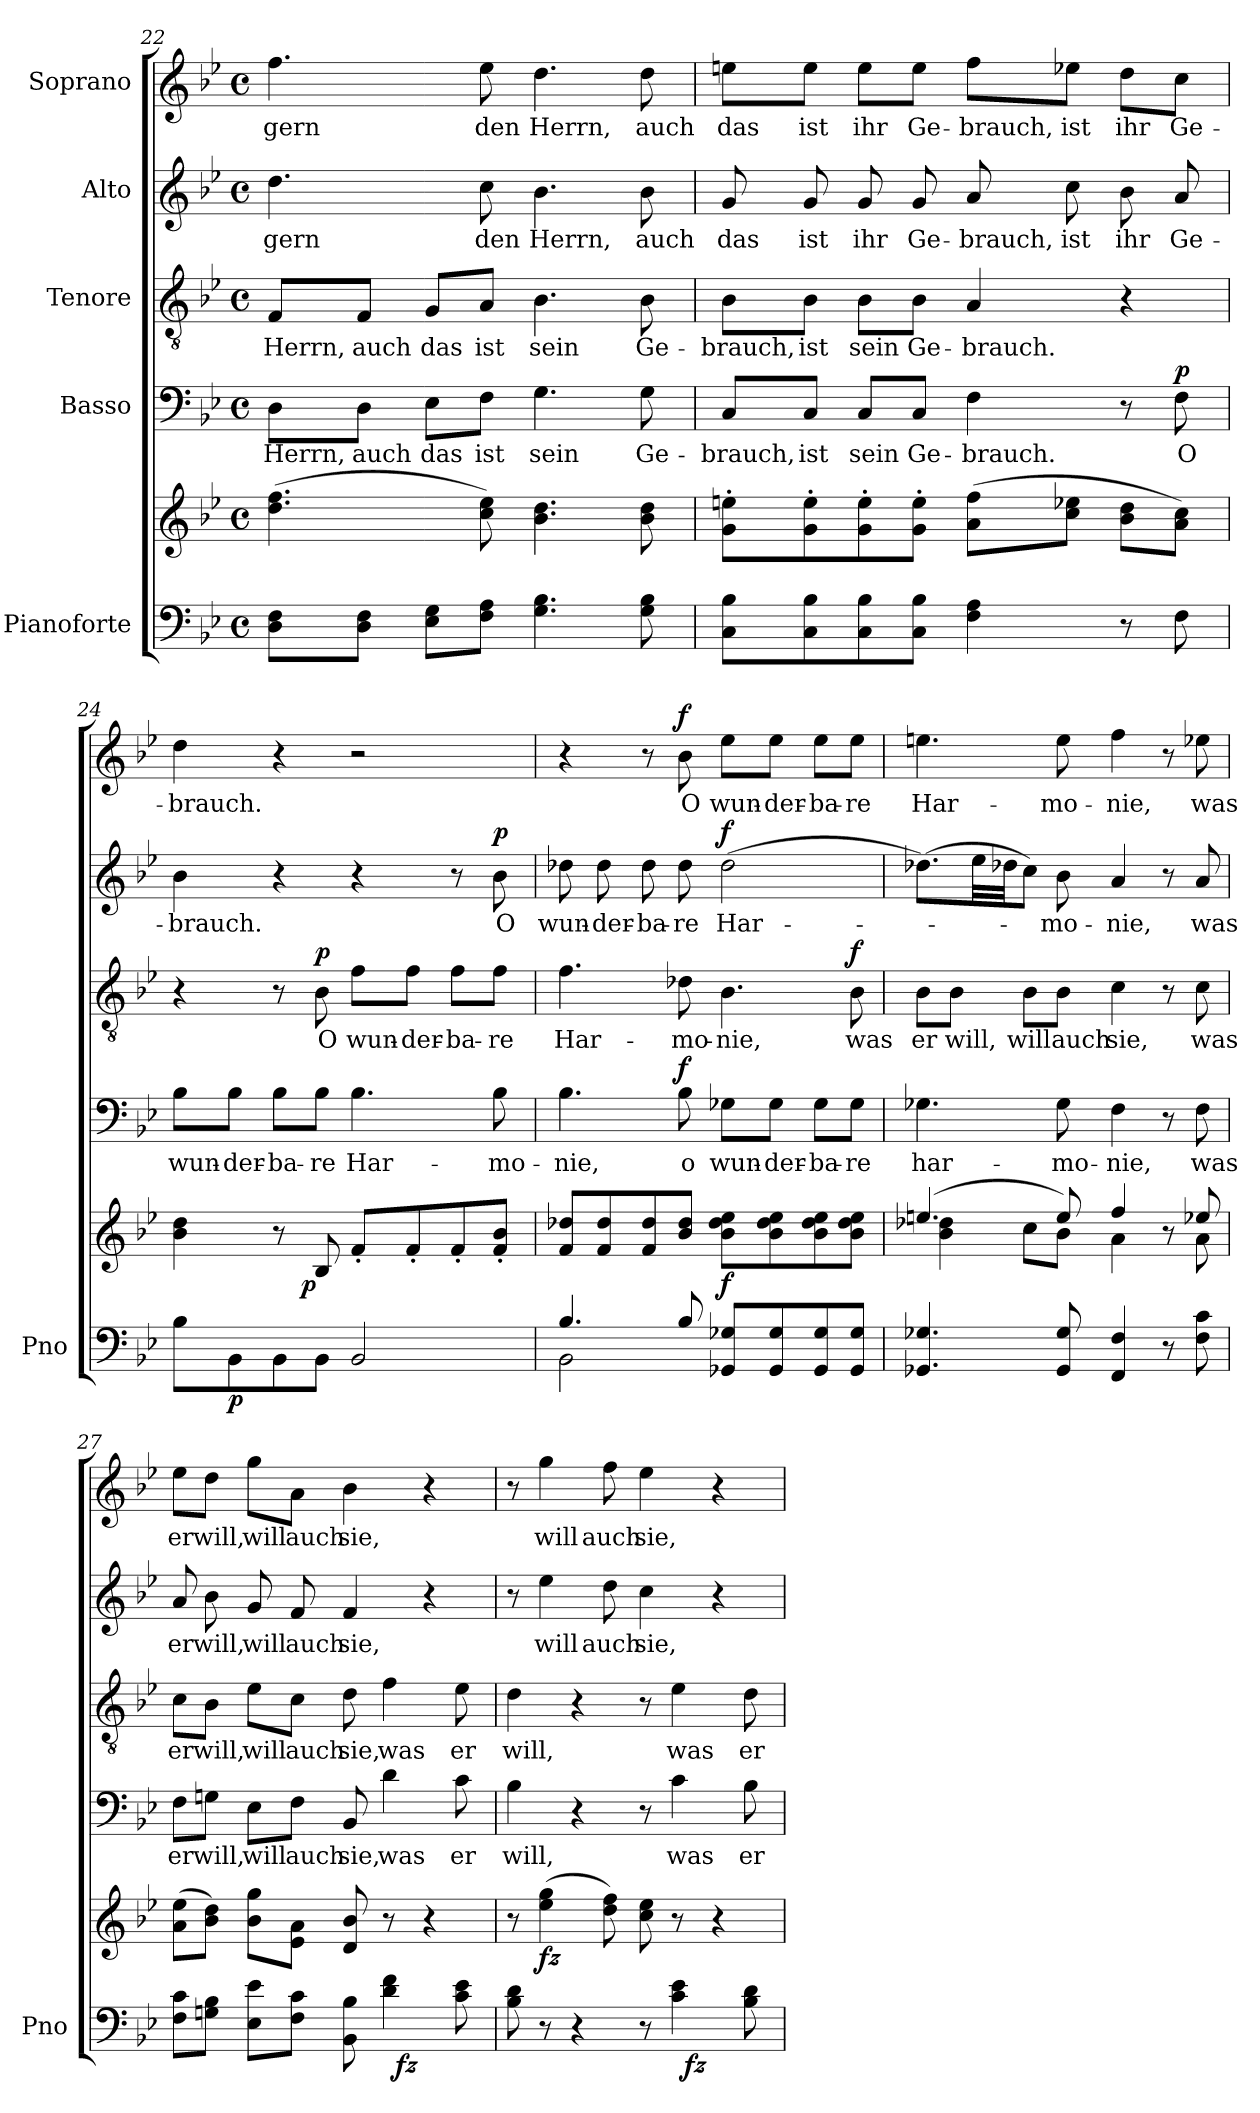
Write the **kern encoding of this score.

**kern	**kern	**dynam	**kern	**text	**dynam	**kern	**text	**dynam	**kern	**text	**dynam	**kern	**text	**dynam
*part5	*part5	*part5	*part4	*part4	*part4	*part3	*part3	*part3	*part2	*part2	*part2	*part1	*part1	*part1
*staff6	*staff5	*staff5/6	*staff4	*staff4	*staff4	*staff3	*staff3	*staff3	*staff2	*staff2	*staff2	*staff1	*staff1	*staff1
*I"Pianoforte	*	*	*I"Basso	*	*	*I"Tenore	*	*	*I"Alto	*	*	*I"Soprano	*	*
*I'Pno	*	*	*	*	*	*	*	*	*	*	*	*	*	*
*clefF4	*clefG2	*	*clefF4	*	*	*clefGv2	*	*	*clefG2	*	*	*clefG2	*	*
*k[b-e-]	*k[b-e-]	*	*k[b-e-]	*	*	*k[b-e-]	*	*	*k[b-e-]	*	*	*k[b-e-]	*	*
*B-:	*B-:	*	*B-:	*	*	*B-:	*	*	*B-:	*	*	*B-:	*	*
*M4/4	*M4/4	*	*M4/4	*	*	*M4/4	*	*	*M4/4	*	*	*M4/4	*	*
*met(c)	*met(c)	*	*met(c)	*	*	*met(c)	*	*	*met(c)	*	*	*met(c)	*	*
=22	=22	=22	=22	=22	=22	=22	=22	=22	=22	=22	=22	=22	=22	=22
!	!	!	!	!LO:LY:b	!	!	!LO:LY:b	!	!	!LO:LY:b	!	!	!LO:LY:b	!
8D\ 8F\L	(>4.dd\ 4.ff\	.	8D\L	Herrn,	.	8F/L	Herrn,	.	4.dd\	gern	.	4.ff\	gern	.
!	!	!	!	!LO:LY:b	!	!	!LO:LY:b	!	!	!	!	!	!	!
8D\ 8F\J	.	.	8D\J	auch	.	8F/J	auch	.	.	.	.	.	.	.
!	!	!	!	!LO:LY:b	!	!	!LO:LY:b	!	!	!	!	!	!	!
8E-\ 8G\L	.	.	8E-\L	das	.	8G/L	das	.	.	.	.	.	.	.
!	!	!	!	!LO:LY:b	!	!	!LO:LY:b	!	!	!LO:LY:b	!	!	!LO:LY:b	!
8F\ 8A\J	8cc\ 8ee-\)	.	8F\J	ist	.	8A/J	ist	.	8cc\	den	.	8ee-\	den	.
!	!	!	!	!LO:LY:b	!	!	!LO:LY:b	!	!	!LO:LY:b	!	!	!LO:LY:b	!
4.G\ 4.B-\	4.b-\ 4.dd\	.	4.G\	sein	.	4.B-\	sein	.	4.b-\	Herrn,	.	4.dd\	Herrn,	.
!	!	!	!	!LO:LY:b	!	!	!LO:LY:b	!	!	!LO:LY:b	!	!	!LO:LY:b	!
8G\ 8B-\	8b-\ 8dd\	.	8G\	Ge-	.	8B-\	Ge-	.	8b-\	auch	.	8dd\	auch	.
=23	=23	=23	=23	=23	=23	=23	=23	=23	=23	=23	=23	=23	=23	=23
!	!	!	!	!LO:LY:b	!	!	!LO:LY:b	!	!	!LO:LY:b	!	!	!LO:LY:b	!
8C\ 8B-\L	8g\'> 8een\'>L	.	8C/L	-brauch,	.	8B-\L	-brauch,	.	8g/	das	.	8een\L	das	.
!	!	!	!	!LO:LY:b	!	!	!LO:LY:b	!	!	!LO:LY:b	!	!	!LO:LY:b	!
8C\ 8B-\	8g\'> 8ee\'>	.	8C/J	ist	.	8B-\J	ist	.	8g/	ist	.	8ee\J	ist	.
!	!	!	!	!LO:LY:b	!	!	!LO:LY:b	!	!	!LO:LY:b	!	!	!LO:LY:b	!
8C\ 8B-\	8g\'> 8ee\'>	.	8C/L	sein	.	8B-\L	sein	.	8g/	ihr	.	8ee\L	ihr	.
!	!	!	!	!LO:LY:b	!	!	!LO:LY:b	!	!	!LO:LY:b	!	!	!LO:LY:b	!
8C\ 8B-\J	8g\'> 8ee\'>J	.	8C/J	Ge-	.	8B-\J	Ge-	.	8g/	Ge-	.	8ee\J	Ge-	.
!	!	!	!	!LO:LY:b	!	!	!LO:LY:b	!	!	!LO:LY:b	!	!	!LO:LY:b	!
4F\ 4A\	(>8a\ 8ff\L	.	4F\	-brauch.	.	4A/	-brauch.	.	8a/	-brauch,	.	8ff\L	-brauch,	.
!	!	!	!	!	!	!	!	!	!	!LO:LY:b	!	!	!LO:LY:b	!
.	8cc\ 8ee-X\J	.	.	.	.	.	.	.	8cc\	ist	.	8ee-X\J	ist	.
!	!	!	!	!	!	!	!	!	!	!LO:LY:b	!	!	!LO:LY:b	!
8r	8b-\ 8dd\L	.	8r	.	.	4r	.	.	8b-\	ihr	.	8dd\L	ihr	.
!	!	!	!	!LO:LY:b	!LO:DY:a	!	!	!	!	!LO:LY:b	!	!	!LO:LY:b	!
8F\	8a\ 8cc\J)	.	8F\	O	p	.	.	.	8a/	Ge-	.	8cc\J	Ge-	.
!!LO:LB:g=z
=24	=24	=24	=24	=24	=24	=24	=24	=24	=24	=24	=24	=24	=24	=24
!	!	!	!	!LO:LY:b	!	!	!	!	!	!LO:LY:b	!	!	!LO:LY:b	!
*	*^	*	*	*	*	*	*	*	*	*	*	*	*	*
8B-\L	4b-\ 4dd\	4ryy	.	8B-\L	wun-	.	4r	.	.	4b-\	-brauch.	.	4dd\	-brauch.	.
!	!	!	!LO:DY:b=2	!	!LO:LY:b	!	!	!	!	!	!	!	!	!	!
8BB-\	.	.	p	8B-\J	-der-	.	.	.	.	.	.	.	.	.	.
!	!	!	!	!	!LO:LY:b	!	!	!	!	!	!	!	!	!	!
8BB-\	8r	16.ryy	.	8B-\L	-ba-	.	8r	.	.	4r	.	.	4r	.	.
!	!	!	!LO:DY:b	!	!	!	!	!	!	!	!	!	!	!	!
.	.	2ryy	p	.	.	.	.	.	.	.	.	.	.	.	.
!	!	!	!	!	!LO:LY:b	!	!	!LO:LY:b	!LO:DY:a	!	!	!	!	!	!
8BB-\J	8B-/	.	.	8B-\J	-re	.	8B-\	O	p	.	.	.	.	.	.
!	!	!	!	!	!LO:LY:b	!	!	!LO:LY:b	!	!	!	!	!	!	!
2BB-/	8f'</L	.	.	4.B-\	Har-	.	8f\L	wun-	.	4r	.	.	2r	.	.
!	!	!	!	!	!	!	!	!LO:LY:b	!	!	!	!	!	!	!
.	8f'</	.	.	.	.	.	8f\J	-der-	.	.	.	.	.	.	.
!	!	!	!	!	!	!	!	!LO:LY:b	!	!	!	!	!	!	!
.	8f'</	.	.	.	.	.	8f\L	-ba-	.	8r	.	.	.	.	.
.	.	8ryy	.	.	.	.	.	.	.	.	.	.	.	.	.
!	!	!	!	!	!LO:LY:b	!	!	!LO:LY:b	!	!	!LO:LY:b	!LO:DY:a	!	!	!
.	8f/'< 8b-/'<J	.	.	8B-\	-mo-	.	8f\J	-re	.	8b-\	O	p	.	.	.
.	.	32ryy	.	.	.	.	.	.	.	.	.	.	.	.	.
=25	=25	=25	=25	=25	=25	=25	=25	=25	=25	=25	=25	=25	=25	=25	=25
*^	*	*	*	*	*	*	*	*	*	*	*	*	*	*	*
!	!	!	!	!	!	!LO:LY:b	!	!	!LO:LY:b	!	!	!LO:LY:b	!	!	!	!
*	*	*v	*v	*	*	*	*	*	*	*	*	*	*	*	*	*
2BB-\	4.B-/	8f/ 8dd-X/L	.	4.B-\	-nie,	.	4.f\	Har-	.	8dd-X\	wun-	.	4r	.	.
!	!	!	!	!	!	!	!	!	!	!	!LO:LY:b	!	!	!	!
.	.	8f/ 8dd-/	.	.	.	.	.	.	.	8dd-\	-der-	.	.	.	.
!	!	!	!	!	!	!	!	!	!	!	!LO:LY:b	!	!	!	!
.	.	8f/ 8dd-/	.	.	.	.	.	.	.	8dd-\	-ba-	.	8r	.	.
!	!	!	!	!	!LO:LY:b	!LO:DY:a	!	!LO:LY:b	!	!	!LO:LY:b	!	!	!LO:LY:b	!LO:DY:a
.	8B-/	8b-/ 8dd-/J	.	8B-\	o	f	8d-X\	-mo-	.	8dd-\	-re	.	8b-\	O	f
!	!	!	!LO:DY:a=2	!	!LO:LY:b	!	!	!LO:LY:b	!	!	!LO:LY:b	!LO:DY:a	!	!LO:LY:b	!
8GG-X/ 8G-X/L	2ryy	8b-\ 8dd-\ 8ee-\L	f	8G-X\L	wun-	.	4.B-\	-nie,	.	(>2dd-\	Har-	f	8ee-\L	wun-	.
!	!	!	!	!	!LO:LY:b	!	!	!	!	!	!	!	!	!LO:LY:b	!
8GG-/ 8G-/	.	8b-\ 8dd-\ 8ee-\	.	8G-\J	-der-	.	.	.	.	.	.	.	8ee-\J	-der-	.
!	!	!	!	!	!LO:LY:b	!	!	!	!	!	!	!	!	!LO:LY:b	!
8GG-/ 8G-/	.	8b-\ 8dd-\ 8ee-\	.	8G-\L	-ba-	.	.	.	.	.	.	.	8ee-\L	-ba-	.
!	!	!	!	!	!LO:LY:b	!	!	!LO:LY:b	!LO:DY:a	!	!	!	!	!LO:LY:b	!
8GG-/ 8G-/J	.	8b-\ 8dd-\ 8ee-\J	.	8G-\J	-re	.	8B-\	was	f	.	.	.	8ee-\J	-re	.
*v	*v	*	*	*	*	*	*	*	*	*	*	*	*	*	*
=26	=26	=26	=26	=26	=26	=26	=26	=26	=26	=26	=26	=26	=26	=26
*	*^	*	*	*	*	*	*	*	*	*	*	*	*	*
!	!	!	!	!	!LO:LY:b	!	!	!LO:LY:b	!	!	!	!	!	!LO:LY:b	!
4.GG-X/ 4.G-X/	(>4.een/	4b-\ 4dd-X\	.	4.G-X\	har-	.	8B-\L	er	.	(>8.dd-X\L)	.	.	4.een\	Har-	.
!	!	!	!	!	!	!	!	!LO:LY:b	!	!	!	!	!	!	!
.	.	.	.	.	.	.	8B-\J	will,	.	.	.	.	.	.	.
.	.	.	.	.	.	.	.	.	.	32ee-\LL	.	.	.	.	.
.	.	.	.	.	.	.	.	.	.	32dd-X\JJ	.	.	.	.	.
!	!	!	!	!	!	!	!	!LO:LY:b	!	!	!	!	!	!	!
.	.	8cc\L	.	.	.	.	8B-\L	will	.	8cc\J)	.	.	.	.	.
!	!	!	!	!	!LO:LY:b	!	!	!LO:LY:b	!	!	!LO:LY:b	!	!	!LO:LY:b	!
8GG-/ 8G-/	8ee/)	8b-\J	.	8G-\	-mo-	.	8B-\J	auch	.	8b-\	-mo-	.	8ee\	-mo-	.
!	!	!	!	!	!LO:LY:b	!	!	!LO:LY:b	!	!	!LO:LY:b	!	!	!LO:LY:b	!
4FF/ 4F/	4ff/	4a\	.	4F\	-nie,	.	4c\	sie,	.	4a/	-nie,	.	4ff\	-nie,	.
8r	8r	8ryy	.	8r	.	.	8r	.	.	8r	.	.	8r	.	.
!	!	!	!	!	!LO:LY:b	!	!	!LO:LY:b	!	!	!LO:LY:b	!	!	!LO:LY:b	!
8F\ 8c\	8ee-X/	8a\	.	8F\	was	.	8c\	was	.	8a/	was	.	8ee-X\	was	.
!!LO:PB:g=z
=27	=27	=27	=27	=27	=27	=27	=27	=27	=27	=27	=27	=27	=27	=27	=27
!	!	!	!	!	!LO:LY:b	!	!	!LO:LY:b	!	!	!LO:LY:b	!	!	!LO:LY:b	!
*^	*v	*v	*	*	*	*	*	*	*	*	*	*	*	*	*
8F\ 8c\L	2ryy	(>8a\ 8ee-\L	.	8F\L	er	.	8c\L	er	.	8a/	er	.	8ee-\L	er	.
!	!	!	!	!	!LO:LY:b	!	!	!LO:LY:b	!	!	!LO:LY:b	!	!	!LO:LY:b	!
8Gn\ 8B-\J	.	8b-\ 8dd\J)	.	8Gn\J	will,	.	8B-\J	will,	.	8b-\	will,	.	8dd\J	will,	.
!	!	!	!	!	!LO:LY:b	!	!	!LO:LY:b	!	!	!LO:LY:b	!	!	!LO:LY:b	!
8E-\ 8e-\L	.	8b-\ 8gg\L	.	8E-\L	will	.	8e-\L	will	.	8g/	will	.	8gg\L	will	.
!	!	!	!	!	!LO:LY:b	!	!	!LO:LY:b	!	!	!LO:LY:b	!	!	!LO:LY:b	!
8F\ 8c\J	.	8e-\ 8a\J	.	8F\J	auch	.	8c\J	auch	.	8f/	auch	.	8a\J	auch	.
!	!	!	!	!	!LO:LY:b	!	!	!LO:LY:b	!	!	!LO:LY:b	!	!	!LO:LY:b	!
8BB-\ 8B-\	8ryy	8d/ 8b-/	.	8BB-/	sie,	.	8d\	sie,	.	4f/	sie,	.	4b-\	sie,	.
!	!	!	!	!	!LO:LY:b	!	!	!LO:LY:b	!	!	!	!	!	!	!
4d\ 4f\	32ryy	8r	.	4d\	was	.	4f\	was	.	.	.	.	.	.	.
!	!	!	!LO:DY:b=2	!	!	!	!	!	!	!	!	!	!	!	!
.	4ryy	.	fz	.	.	.	.	.	.	.	.	.	.	.	.
.	.	4r	.	.	.	.	.	.	.	4r	.	.	4r	.	.
!	!	!	!	!	!LO:LY:b	!	!	!LO:LY:b	!	!	!	!	!	!	!
8c\ 8e-\	.	.	.	8c\	er	.	8e-\	er	.	.	.	.	.	.	.
.	16.ryy	.	.	.	.	.	.	.	.	.	.	.	.	.	.
=28	=28	=28	=28	=28	=28	=28	=28	=28	=28	=28	=28	=28	=28	=28	=28
!	!	!	!	!	!LO:LY:b	!	!	!LO:LY:b	!	!	!	!	!	!	!
8B-\ 8d\	2ryy	8r	.	4B-\	will,	.	4d\	will,	.	8r	.	.	8r	.	.
!	!	!	!LO:DY:b	!	!	!	!	!	!	!	!LO:LY:b	!	!	!LO:LY:b	!
8r	.	(>4ee-\ 4gg\	fz	.	.	.	.	.	.	4ee-\	will	.	4gg\	will	.
4r	.	.	.	4r	.	.	4r	.	.	.	.	.	.	.	.
!	!	!	!	!	!	!	!	!	!	!	!LO:LY:b	!	!	!LO:LY:b	!
.	.	8dd\ 8ff\)	.	.	.	.	.	.	.	8dd\	auch	.	8ff\	auch	.
!	!	!	!	!	!	!	!	!	!	!	!LO:LY:b	!	!	!LO:LY:b	!
8r	8ryy	8cc\ 8ee-\	.	8r	.	.	8r	.	.	4cc\	sie,	.	4ee-\	sie,	.
!	!	!	!	!	!LO:LY:b	!	!	!LO:LY:b	!	!	!	!	!	!	!
4c\ 4e-\	32ryy	8r	.	4c\	was	.	4e-\	was	.	.	.	.	.	.	.
!	!	!	!LO:DY:b=2	!	!	!	!	!	!	!	!	!	!	!	!
.	4ryy	.	fz	.	.	.	.	.	.	.	.	.	.	.	.
.	.	4r	.	.	.	.	.	.	.	4r	.	.	4r	.	.
!	!	!	!	!	!LO:LY:b	!	!	!LO:LY:b	!	!	!	!	!	!	!
8B-\ 8d\	.	.	.	8B-\	er	.	8d\	er	.	.	.	.	.	.	.
.	16.ryy	.	.	.	.	.	.	.	.	.	.	.	.	.	.
*v	*v	*	*	*	*	*	*	*	*	*	*	*	*	*	*
=	=	=	=	=	=	=	=	=	=	=	=	=	=	=
*-	*-	*-	*-	*-	*-	*-	*-	*-	*-	*-	*-	*-	*-	*-
